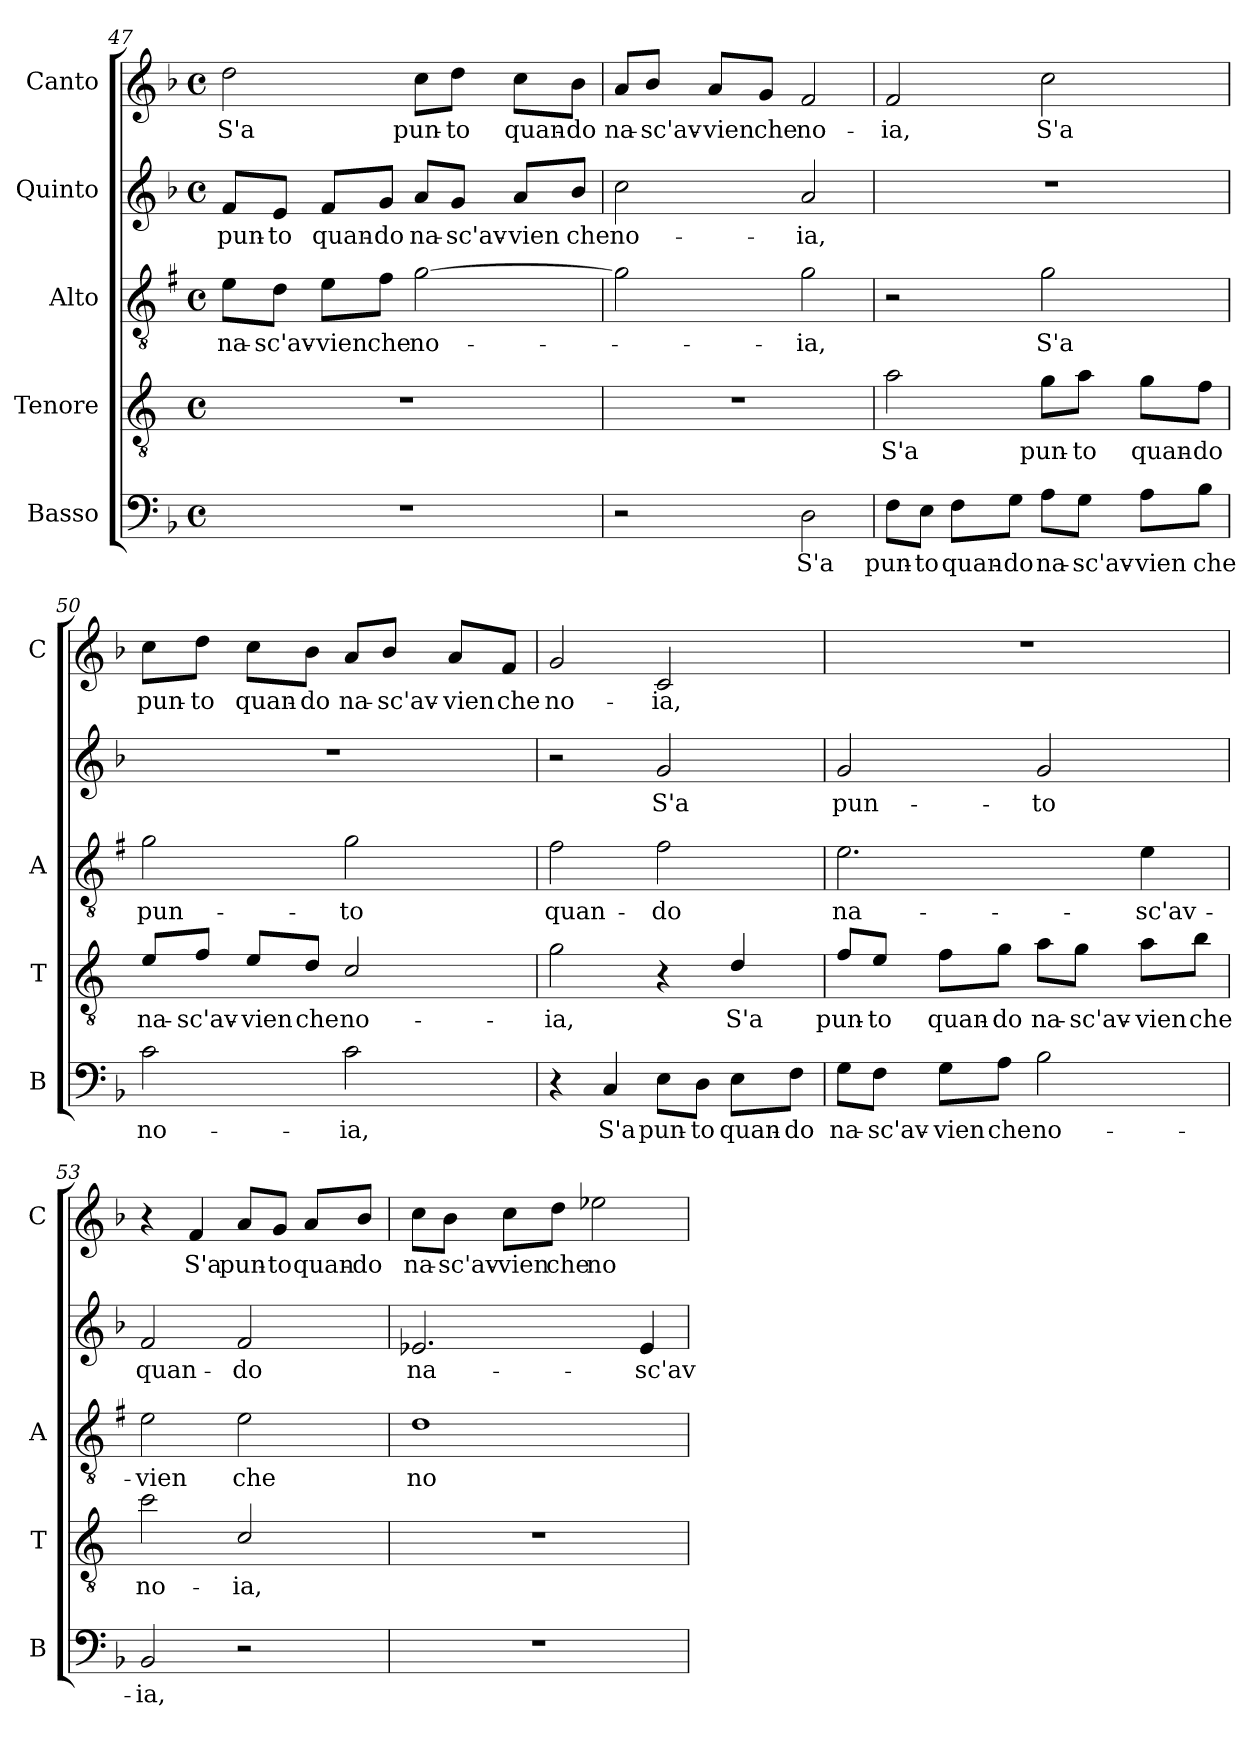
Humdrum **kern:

**kern	**text	**kern	**text	**kern	**text	**kern	**text	**kern	**text
*part5	*part5	*part4	*part4	*part3	*part3	*part2	*part2	*part1	*part1
*staff5	*staff5	*staff4	*staff4	*staff3	*staff3	*staff2	*staff2	*staff1	*staff1
*I"Basso	*	*I"Tenore	*	*I"Alto	*	*I"Quinto	*	*I"Canto	*
*I'B	*	*I'T	*	*I'A	*	*	*	*I'C	*
*clefF4	*	*clefGv2	*	*clefGv2	*	*clefG2	*	*clefG2	*
*	*	*ITrd4c7	*	*ITrd1c2	*	*	*	*	*
*k[b-]	*	*k[b-]	*	*k[b-]	*	*k[b-]	*	*k[b-]	*
*F:	*	*F:	*	*F:	*	*F:	*	*F:	*
*M4/4	*	*M4/4	*	*M4/4	*	*M4/4	*	*M4/4	*
*met(c)	*	*met(c)	*	*met(c)	*	*met(c)	*	*met(c)	*
=47	=47	=47	=47	=47	=47	=47	=47	=47	=47
!	!	!	!	!	!LO:LY:b	!	!LO:LY:b	!	!LO:LY:b
1r	.	1r	.	8d\L	na-	8f/L	pun-	2dd\	S'a
!	!	!	!	!	!LO:LY:b	!	!LO:LY:b	!	!
.	.	.	.	8c\J	-sc'av-	8e/J	-to	.	.
!	!	!	!	!	!LO:LY:b	!	!LO:LY:b	!	!
.	.	.	.	8d\L	-vien	8f/L	quan-	.	.
!	!	!	!	!	!LO:LY:b	!	!LO:LY:b	!	!
.	.	.	.	8e\J	che	8g/J	-do	.	.
!	!	!	!	!	!LO:LY:b	!	!LO:LY:b	!	!LO:LY:b
.	.	.	.	[2f\	no-	8a/L	na-	8cc\L	pun-
!	!	!	!	!	!	!	!LO:LY:b	!	!LO:LY:b
.	.	.	.	.	.	8g/J	-sc'av-	8dd\J	-to
!	!	!	!	!	!	!	!LO:LY:b	!	!LO:LY:b
.	.	.	.	.	.	8a/L	-vien	8cc\L	quan-
!	!	!	!	!	!	!	!LO:LY:b	!	!LO:LY:b
.	.	.	.	.	.	8b-/J	che	8b-\J	-do
!!LO:LB:g=z
=48	=48	=48	=48	=48	=48	=48	=48	=48	=48
!	!	!	!	!	!	!	!LO:LY:b	!	!LO:LY:b
2r	.	1r	.	2f\]	.	2cc\	no-	8a/L	na-
!	!	!	!	!	!	!	!	!	!LO:LY:b
.	.	.	.	.	.	.	.	8b-/J	-sc'av-
!	!	!	!	!	!	!	!	!	!LO:LY:b
.	.	.	.	.	.	.	.	8a/L	-vien
!	!	!	!	!	!	!	!	!	!LO:LY:b
.	.	.	.	.	.	.	.	8g/J	che
!	!LO:LY:b	!	!	!	!LO:LY:b	!	!LO:LY:b	!	!LO:LY:b
2D\	S'a	.	.	2f\	-ia,	2a/	-ia,	2f/	no-
=49	=49	=49	=49	=49	=49	=49	=49	=49	=49
!	!LO:LY:b	!	!LO:LY:b	!	!	!	!	!	!LO:LY:b
8F\L	pun-	2d\	S'a	2r	.	1r	.	2f/	-ia,
!	!LO:LY:b	!	!	!	!	!	!	!	!
8E\J	-to	.	.	.	.	.	.	.	.
!	!LO:LY:b	!	!	!	!	!	!	!	!
8F\L	quan-	.	.	.	.	.	.	.	.
!	!LO:LY:b	!	!	!	!	!	!	!	!
8G\J	-do	.	.	.	.	.	.	.	.
!	!LO:LY:b	!	!LO:LY:b	!	!LO:LY:b	!	!	!	!LO:LY:b
8A\L	na-	8c\L	pun-	2f\	S'a	.	.	2cc\	S'a
!	!LO:LY:b	!	!LO:LY:b	!	!	!	!	!	!
8G\J	-sc'av-	8d\J	-to	.	.	.	.	.	.
!	!LO:LY:b	!	!LO:LY:b	!	!	!	!	!	!
8A\L	-vien	8c\L	quan-	.	.	.	.	.	.
!	!LO:LY:b	!	!LO:LY:b	!	!	!	!	!	!
8B-\J	che	8B-\J	-do	.	.	.	.	.	.
=50	=50	=50	=50	=50	=50	=50	=50	=50	=50
!	!LO:LY:b	!	!LO:LY:b	!	!LO:LY:b	!	!	!	!LO:LY:b
2c\	no-	8A/L	na-	2f\	pun-	1r	.	8cc\L	pun-
!	!	!	!LO:LY:b	!	!	!	!	!	!LO:LY:b
.	.	8B-/J	-sc'av-	.	.	.	.	8dd\J	-to
!	!	!	!LO:LY:b	!	!	!	!	!	!LO:LY:b
.	.	8A/L	-vien	.	.	.	.	8cc\L	quan-
!	!	!	!LO:LY:b	!	!	!	!	!	!LO:LY:b
.	.	8G/J	che	.	.	.	.	8b-\J	-do
!	!LO:LY:b	!	!LO:LY:b	!	!LO:LY:b	!	!	!	!LO:LY:b
2c\	-ia,	2F/	no-	2f\	-to	.	.	8a/L	na-
!	!	!	!	!	!	!	!	!	!LO:LY:b
.	.	.	.	.	.	.	.	8b-/J	-sc'av-
!	!	!	!	!	!	!	!	!	!LO:LY:b
.	.	.	.	.	.	.	.	8a/L	-vien
!	!	!	!	!	!	!	!	!	!LO:LY:b
.	.	.	.	.	.	.	.	8f/J	che
!!LO:LB:g=z
=51	=51	=51	=51	=51	=51	=51	=51	=51	=51
!	!	!	!LO:LY:b	!	!LO:LY:b	!	!	!	!LO:LY:b
4r	.	2c\	-ia,	2e\	quan-	2r	.	2g/	no-
!	!LO:LY:b	!	!	!	!	!	!	!	!
4C/	S'a	.	.	.	.	.	.	.	.
!	!LO:LY:b	!	!	!	!LO:LY:b	!	!LO:LY:b	!	!LO:LY:b
8E\L	pun-	4r	.	2e\	-do	2g/	S'a	2c/	-ia,
!	!LO:LY:b	!	!	!	!	!	!	!	!
8D\J	-to	.	.	.	.	.	.	.	.
!	!LO:LY:b	!	!LO:LY:b	!	!	!	!	!	!
8E\L	quan-	4G/	S'a	.	.	.	.	.	.
!	!LO:LY:b	!	!	!	!	!	!	!	!
8F\J	-do	.	.	.	.	.	.	.	.
=52	=52	=52	=52	=52	=52	=52	=52	=52	=52
!	!LO:LY:b	!	!LO:LY:b	!	!LO:LY:b	!	!LO:LY:b	!	!
8G\L	na-	8B-/L	pun-	2.d\	na-	2g/	pun-	1r	.
!	!LO:LY:b	!	!LO:LY:b	!	!	!	!	!	!
8F\J	-sc'av-	8A/J	-to	.	.	.	.	.	.
!	!LO:LY:b	!	!LO:LY:b	!	!	!	!	!	!
8G\L	-vien	8B-\L	quan-	.	.	.	.	.	.
!	!LO:LY:b	!	!LO:LY:b	!	!	!	!	!	!
8A\J	che	8c\J	-do	.	.	.	.	.	.
!	!LO:LY:b	!	!LO:LY:b	!	!	!	!LO:LY:b	!	!
2B-\	no-	8d\L	na-	.	.	2g/	-to	.	.
!	!	!	!LO:LY:b	!	!	!	!	!	!
.	.	8c\J	-sc'av-	.	.	.	.	.	.
!	!	!	!LO:LY:b	!	!LO:LY:b	!	!	!	!
.	.	8d\L	-vien	4d\	-sc'av-	.	.	.	.
!	!	!	!LO:LY:b	!	!	!	!	!	!
.	.	8e\J	che	.	.	.	.	.	.
=53	=53	=53	=53	=53	=53	=53	=53	=53	=53
!	!LO:LY:b	!	!LO:LY:b	!	!LO:LY:b	!	!LO:LY:b	!	!
2BB-/	-ia,	2f\	no-	2d\	-vien	2f/	quan-	4r	.
!	!	!	!	!	!	!	!	!	!LO:LY:b
.	.	.	.	.	.	.	.	4f/	S'a
!	!	!	!LO:LY:b	!	!LO:LY:b	!	!LO:LY:b	!	!LO:LY:b
2r	.	2F/	-ia,	2d\	che	2f/	-do	8a/L	pun-
!	!	!	!	!	!	!	!	!	!LO:LY:b
.	.	.	.	.	.	.	.	8g/J	-to
!	!	!	!	!	!	!	!	!	!LO:LY:b
.	.	.	.	.	.	.	.	8a/L	quan-
!	!	!	!	!	!	!	!	!	!LO:LY:b
.	.	.	.	.	.	.	.	8b-/J	-do
=54	=54	=54	=54	=54	=54	=54	=54	=54	=54
!	!	!	!	!	!LO:LY:b	!	!LO:LY:b	!	!LO:LY:b
1r	.	1r	.	1c	no-	2.e-X/	na-	8cc\L	na-
!	!	!	!	!	!	!	!	!	!LO:LY:b
.	.	.	.	.	.	.	.	8b-\J	-sc'av-
!	!	!	!	!	!	!	!	!	!LO:LY:b
.	.	.	.	.	.	.	.	8cc\L	-vien
!	!	!	!	!	!	!	!	!	!LO:LY:b
.	.	.	.	.	.	.	.	8dd\J	che
!	!	!	!	!	!	!	!	!	!LO:LY:b
.	.	.	.	.	.	.	.	2ee-X\	no-
!	!	!	!	!	!	!	!LO:LY:b	!	!
.	.	.	.	.	.	4e-/	-sc'av-	.	.
=	=	=	=	=	=	=	=	=	=
*-	*-	*-	*-	*-	*-	*-	*-	*-	*-
